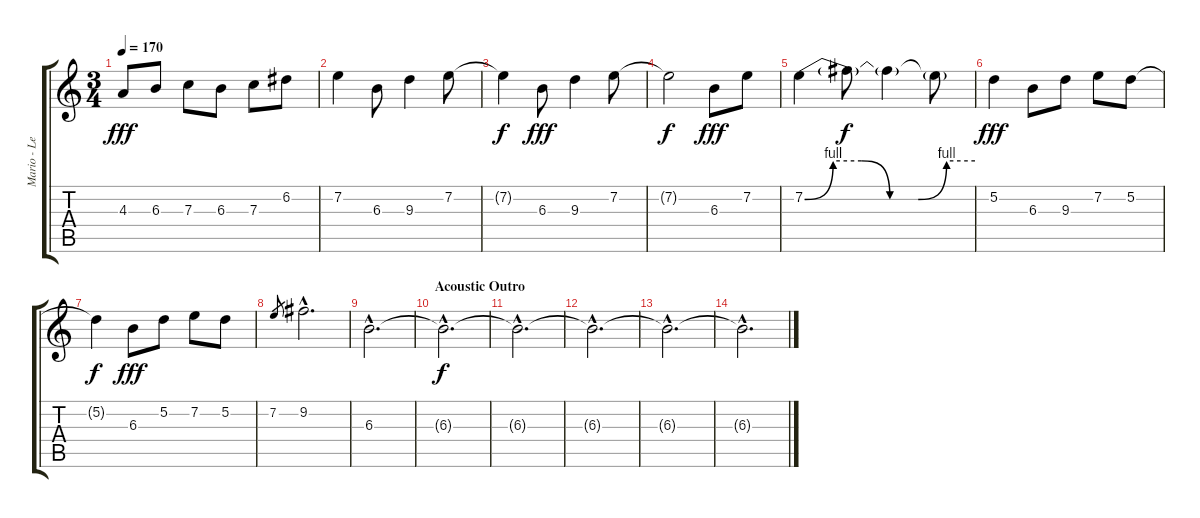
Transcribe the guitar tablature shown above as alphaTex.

\track ("Mario - Lead Guitar" "Mario - Le") {instrument distortionguitar}
\staff {score tabs}
\tuning (D4 A3 F3 C3 G2 C2) {hide}
\ts (3 4)
\tempo 170
\clef g2
\ks c
4.3.8{dy fff} 6.3.8 7.3.8 6.3.8 7.3.8 6.2.8 |
7.2.4 6.3.8 9.3.4 7.2.8 |
7.2{t}.4{dy f} 6.3.8{dy fff} 9.3.4 7.2.8 |
7.2{t}.2{dy f} 6.3.8{dy fff} 7.2.8 |
7.2{be (custom 0 0 10 4 20 4 30 0 40 0 50 4 60 4)}.4 7.2{t}.8{dy f} 7.2{t}.4 7.2{t}.8 |
5.2.4{dy fff} 6.3.8 9.3.8 7.2.8 5.2.8 |
5.2{t}.4{dy f} 6.3.8{dy fff} 5.2.8 7.2.8 5.2.8 |
7.2.8{gr} 9.2{hac}.2{d} |
6.3{hac}.2{d} |
\section ("" "Acoustic Outro")
6.3{hac t}.2{d dy f} |
6.3{hac t}.2{d} |
6.3{hac t}.2{d volume 0} |
6.3{hac t}.2{d} |
6.3{hac t}.2{d}
